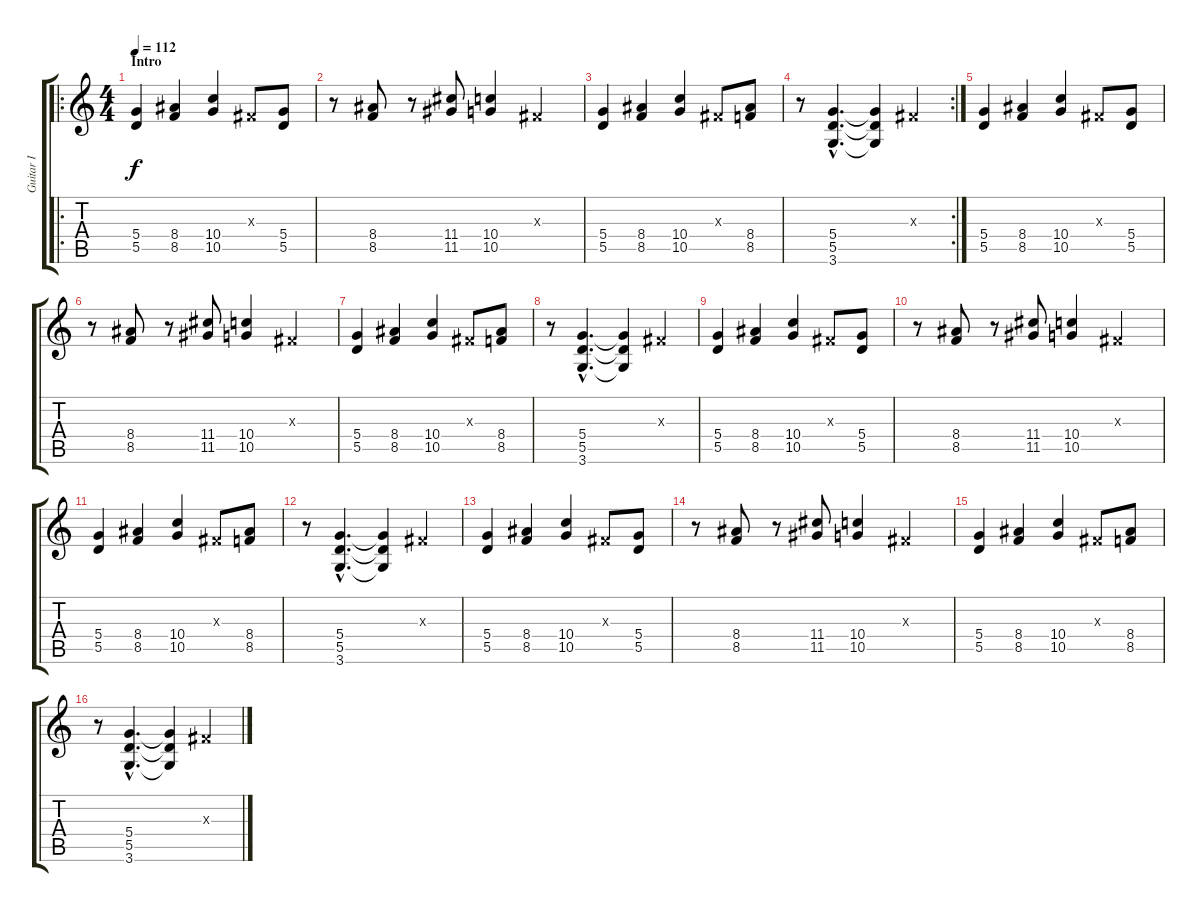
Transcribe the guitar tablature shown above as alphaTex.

\track ("Guitar I" "Guitar I") {instrument overdrivenguitar}
\staff {score tabs}
\tuning (E4 B3 G3 D3 A2 E2) {hide}
\ro
\ts (4 4)
\section ("" "Intro")
\tempo 112
\clef g2
\ks c
(5.4 5.5).4{dy f instrument overdrivenguitar} (8.4 8.5).4 (10.4 10.5).4 -1.3{x}.8 (5.4 5.5).8 |
r.8 (8.4 8.5).8 r.8 (11.4 11.5).8 (10.4 10.5).4 -1.3{x}.4 |
(5.4 5.5).4 (8.4 8.5).4 (10.4 10.5).4 -1.3{x}.8 (8.4 8.5).8 |
\rc 2
r.8 (5.4{hac} 5.5{hac} 3.6{hac}).4{d} (5.4{t} 5.5{t} 3.6{t}).4 -1.3{x}.4 |
(5.4 5.5).4 (8.4 8.5).4 (10.4 10.5).4 -1.3{x}.8 (5.4 5.5).8 |
r.8 (8.4 8.5).8 r.8 (11.4 11.5).8 (10.4 10.5).4 -1.3{x}.4 |
(5.4 5.5).4 (8.4 8.5).4 (10.4 10.5).4 -1.3{x}.8 (8.4 8.5).8 |
r.8 (5.4{hac} 5.5{hac} 3.6{hac}).4{d} (5.4{t} 5.5{t} 3.6{t}).4 -1.3{x}.4 |
(5.4 5.5).4 (8.4 8.5).4 (10.4 10.5).4 -1.3{x}.8 (5.4 5.5).8 |
r.8 (8.4 8.5).8 r.8 (11.4 11.5).8 (10.4 10.5).4 -1.3{x}.4 |
(5.4 5.5).4 (8.4 8.5).4 (10.4 10.5).4 -1.3{x}.8 (8.4 8.5).8 |
r.8 (5.4{hac} 5.5{hac} 3.6{hac}).4{d} (5.4{t} 5.5{t} 3.6{t}).4 -1.3{x}.4 |
(5.4 5.5).4 (8.4 8.5).4 (10.4 10.5).4 -1.3{x}.8 (5.4 5.5).8 |
r.8 (8.4 8.5).8 r.8 (11.4 11.5).8 (10.4 10.5).4 -1.3{x}.4 |
(5.4 5.5).4 (8.4 8.5).4 (10.4 10.5).4 -1.3{x}.8 (8.4 8.5).8 |
r.8 (5.4{hac} 5.5{hac} 3.6{hac}).4{d} (5.4{t} 5.5{t} 3.6{t}).4 -1.3{x}.4
